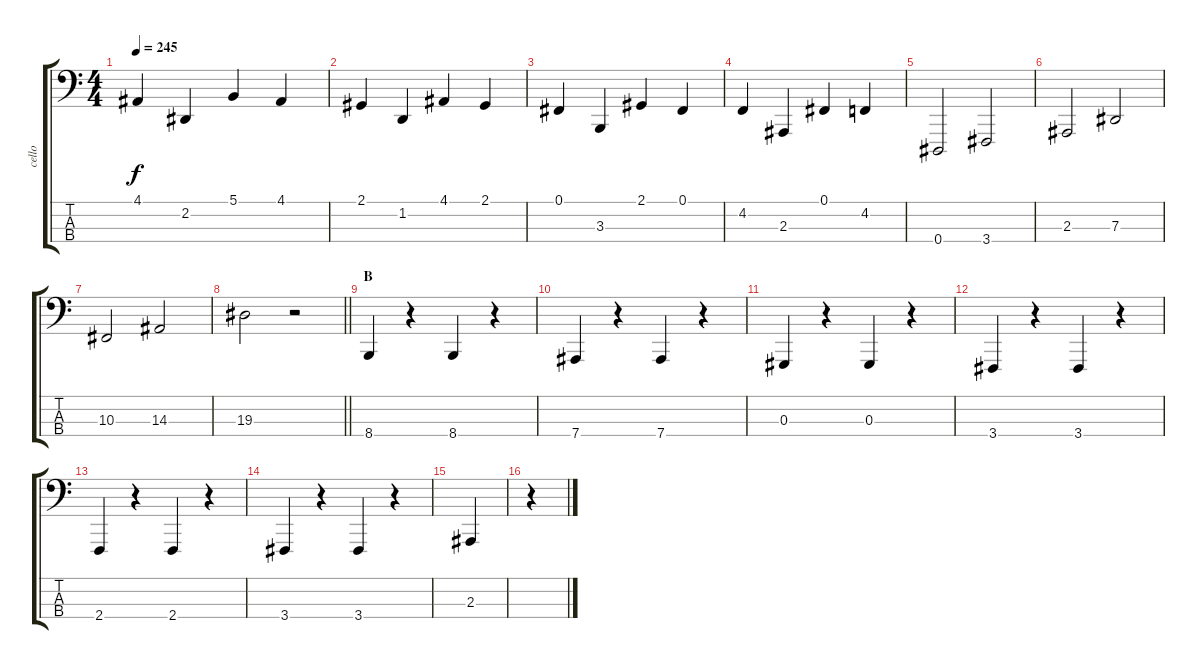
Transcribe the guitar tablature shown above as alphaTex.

\track ("cello" "cello") {instrument cello}
\staff {score tabs}
\tuning (Gb2 Db2 Ab1 Eb1) {hide}
\ts (4 4)
\tempo 245
\clef f4
\ks c
4.1.4{dy f} 2.2.4 5.1.4 4.1.4 |
2.1.4 1.2.4 4.1.4 2.1.4 |
0.1.4 3.3.4 2.1.4 0.1.4 |
4.2.4 2.3.4 0.1.4 4.2.4 |
0.4.2 3.4.2 |
2.3.2 7.3.2 |
10.3.2 14.3.2 |
\barLineRight lightlight
19.3.2 r.2 |
\section ("" "B")
8.4.4 r.4 8.4.4 r.4 |
7.4.4 r.4 7.4.4 r.4 |
0.3.4 r.4 0.3.4 r.4 |
3.4.4 r.4 3.4.4 r.4 |
2.4.4 r.4 2.4.4 r.4 |
3.4.4 r.4 3.4.4 r.4 |
2.3.4 |
r.4
